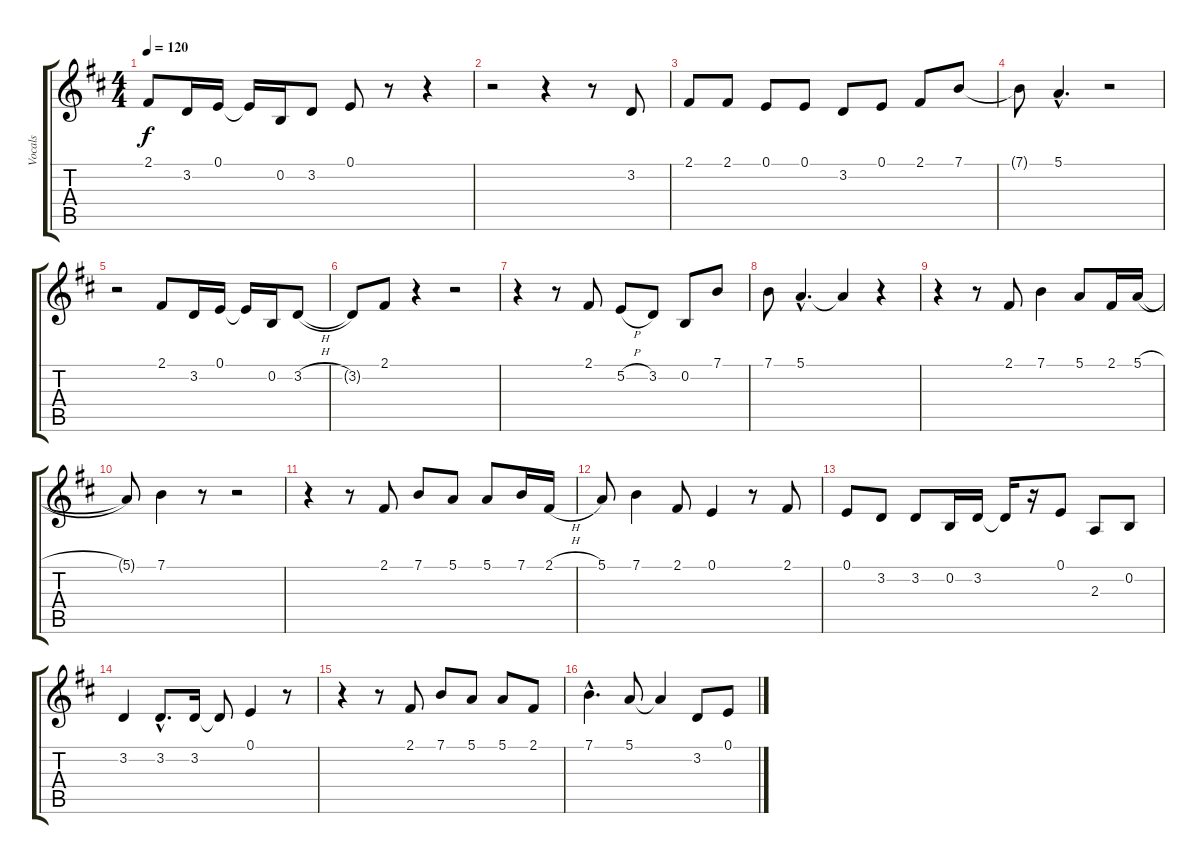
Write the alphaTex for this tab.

\track ("Vocals" "Vocals") {instrument altosax}
\staff {score tabs}
\tuning (E4 B3 G3 D3 A2 E2) {hide}
\ts (4 4)
\tempo 120
\clef g2
\ks d
2.1.8{dy f} 3.2.16 0.1.16 0.1{t}.16 0.2.16 3.2.8 0.1.8 r.8 r.4 |
r.2 r.4 r.8 3.2.8 |
2.1.8 2.1.8 0.1.8 0.1.8 3.2.8 0.1.8 2.1.8 7.1.8 |
7.1{t}.8 5.1{hac}.4{d} r.2 |
r.2 2.1.8 3.2.16 0.1.16 0.1{t}.16 0.2.16 3.2{h}.8 |
3.2{t}.8 2.1.8 r.4 r.2 |
r.4 r.8 2.1.8 5.2{h}.8 3.2.8 0.2.8 7.1.8 |
7.1.8 5.1{hac}.4{d} 5.1{t}.4 r.4 |
r.4 r.8 2.1.8 7.1.4 5.1.8 2.1.16 5.1{h}.16 |
5.1{t}.8 7.1.4 r.8 r.2 |
r.4 r.8 2.1.8 7.1.8 5.1.8 5.1.8 7.1.16 2.1{h}.16 |
5.1.8 7.1.4 2.1.8 0.1.4 r.8 2.1.8 |
0.1.8 3.2.8 3.2.8 0.2.16 3.2.16 3.2{t}.16 r.16 0.1.8 2.3.8 0.2.8 |
3.2.4 3.2{hac}.8{d} 3.2.16 3.2{t}.8 0.1.4 r.8 |
r.4 r.8 2.1.8 7.1.8 5.1.8 5.1.8 2.1.8 |
7.1{hac}.4{d} 5.1.8 5.1{t}.4 3.2.8 0.1.8
